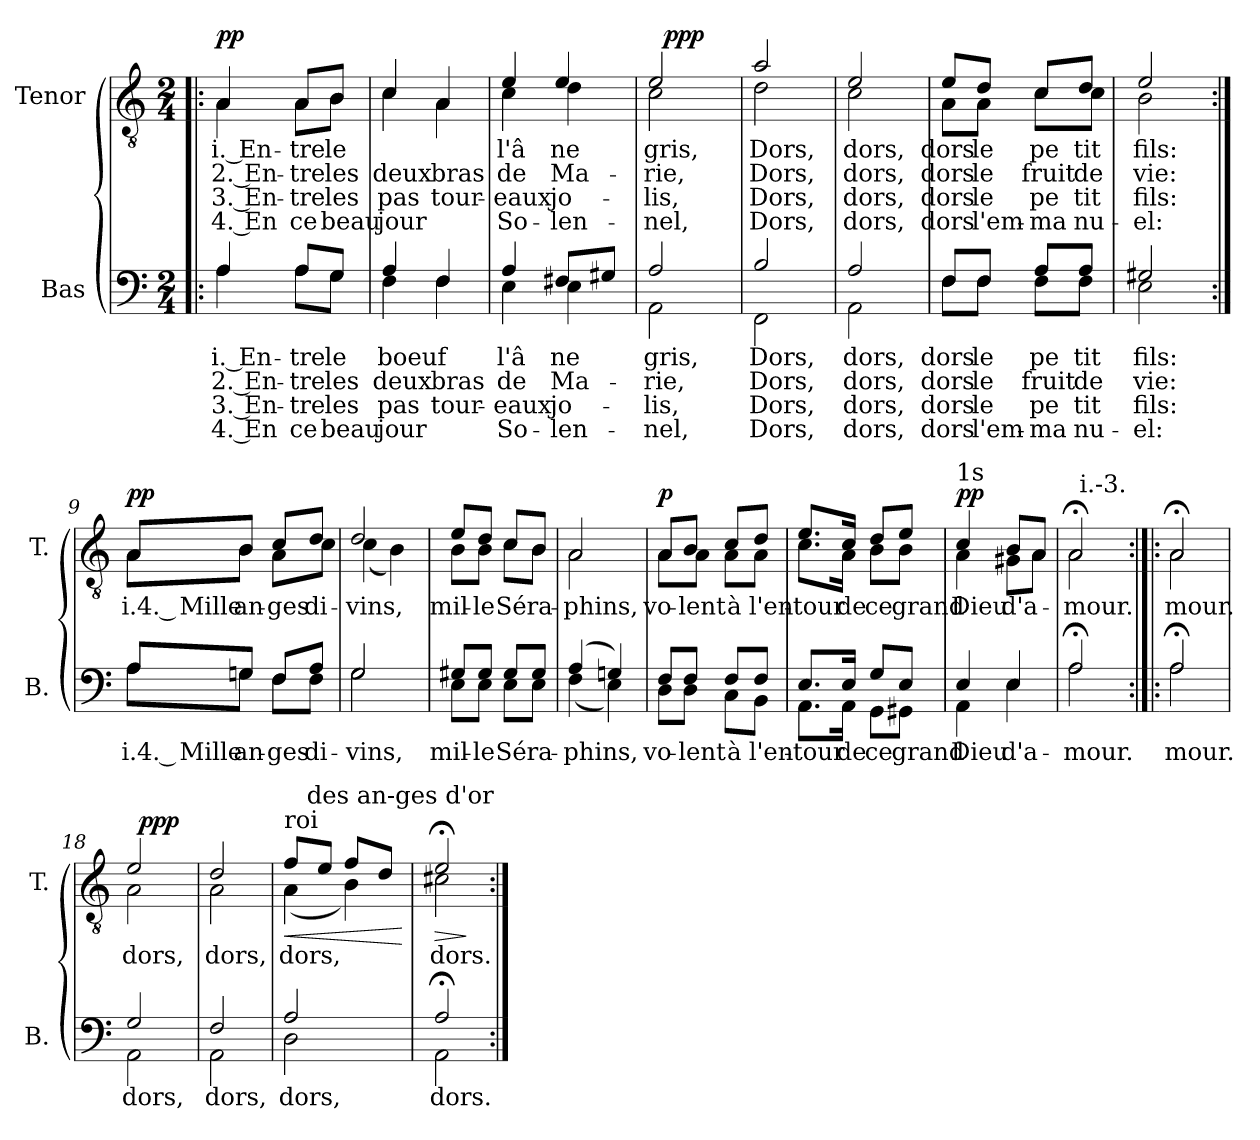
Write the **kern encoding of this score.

**kern	**text	**text	**text	**text	**kern	**text	**text	**text	**text	**dynam
*part2	*part2	*part2	*part2	*part2	*part1	*part1	*part1	*part1	*part1	*part1
*staff2	*staff2	*staff2	*staff2	*staff2	*staff1	*staff1	*staff1	*staff1	*staff1	*staff1
*I"Bas	*	*	*	*	*I"Tenor	*	*	*	*	*
*I'B.	*	*	*	*	*I'T.	*	*	*	*	*
*clefF4	*	*	*	*	*clefGv2	*	*	*	*	*
*k[]	*	*	*	*	*k[]	*	*	*	*	*
*C:	*	*	*	*	*C:	*	*	*	*	*
*M2/4	*	*	*	*	*M2/4	*	*	*	*	*
=1!|:	=1!|:	=1!|:	=1!|:	=1!|:	=1!|:	=1!|:	=1!|:	=1!|:	=1!|:	=1!|:
!	!LO:LY:a:rj	!LO:LY:a:rj	!LO:LY:a:rj	!LO:LY:a:rj	!	!LO:LY:b:rj	!LO:LY:b:rj	!LO:LY:b:rj	!LO:LY:b:rj	!LO:DY:a
*^	*	*	*	*	*^	*	*	*	*	*
4A/	4A\	i. En-	2. En-	3. En-	4. En	4A/	4A\	i. En-	2. En-	3. En-	4. En	pp
!	!	!LO:LY:a	!LO:LY:a	!LO:LY:a	!LO:LY:a	!	!	!LO:LY:b	!LO:LY:b	!LO:LY:b	!LO:LY:b	!
8A/L	8A\L	-tre	-tre	-tre	ce	8A/L	8A\L	-tre	-tre	-tre	ce	.
!	!	!LO:LY:a	!LO:LY:a	!LO:LY:a	!LO:LY:a	!	!	!LO:LY:b	!LO:LY:b	!LO:LY:b	!LO:LY:b	!
8G/J	8G\J	le	les	les	beau	8B/J	8B\J	le	les	les	beau	.
=2	=2	=2	=2	=2	=2	=2	=2	=2	=2	=2	=2	=2
!	!	!LO:LY:a	!LO:LY:a	!LO:LY:a	!LO:LY:a	!	!	!	!LO:LY:b	!LO:LY:b	!LO:LY:b	!
4A/	4F\	boeuf	deux	pas	jour	4c/	4c\	.	deux	pas	jour	.
!	!	!	!LO:LY:a	!LO:LY:a	!	!	!	!	!LO:LY:b	!LO:LY:b	!	!
4F/	4F\	.	bras	tour-	.	4A/	4A\	.	bras	tour-	.	.
=3	=3	=3	=3	=3	=3	=3	=3	=3	=3	=3	=3	=3
!	!	!LO:LY:a	!LO:LY:a	!LO:LY:a	!LO:LY:a	!	!	!LO:LY:b	!LO:LY:b	!LO:LY:b	!LO:LY:b	!
4A/	4E\	l'â	de	-eaux	So-	4e/	4c\	l'â	de	-eaux	So-	.
!	!	!LO:LY:a	!LO:LY:a	!LO:LY:a	!LO:LY:a	!	!	!LO:LY:b	!LO:LY:b	!LO:LY:b	!LO:LY:b	!
8F#X/L	4E\	ne	Ma-	jo-	-len-	4e/	4d\	ne	Ma-	jo-	-len-	.
8G#X/J	.	.	.	.	.	.	.	.	.	.	.	.
*	*	*	*	*	*	*v	*v	*	*	*	*	*
=4	=4	=4	=4	=4	=4	=4	=4	=4	=4	=4	=4
!	!	!LO:LY:a	!LO:LY:a	!LO:LY:a	!LO:LY:a	!	!LO:LY:b	!LO:LY:b	!LO:LY:b	!LO:LY:b	!
*	*	*	*	*	*	*^	*	*	*	*	*
*	*	*	*	*	*	*	*^	*	*	*	*	*
2A/	2AA\	gris,	-rie,	-lis,	-nel,	2e/	2c\	32ryy	gris,	-rie,	-lis,	-nel,	.
!	!	!	!	!	!	!	!	!	!	!	!	!	!LO:DY:a
.	.	.	.	.	.	.	.	4...ryy	.	.	.	.	ppp
=5	=5	=5	=5	=5	=5	=5	=5	=5	=5	=5	=5	=5	=5
!	!	!LO:LY:a	!LO:LY:a	!LO:LY:a	!LO:LY:a	!	!	!	!LO:LY:b	!LO:LY:b	!LO:LY:b	!LO:LY:b	!
*	*	*	*	*	*	*	*v	*v	*	*	*	*	*
2B/	2FF\	Dors,	Dors,	Dors,	Dors,	2a/	2d\	Dors,	Dors,	Dors,	Dors,	.
=6	=6	=6	=6	=6	=6	=6	=6	=6	=6	=6	=6	=6
!	!	!LO:LY:a	!LO:LY:a	!LO:LY:a	!LO:LY:a	!	!	!LO:LY:b	!LO:LY:b	!LO:LY:b	!LO:LY:b	!
2A/	2AA\	dors,	dors,	dors,	dors,	2e/	2c\	dors,	dors,	dors,	dors,	.
=7	=7	=7	=7	=7	=7	=7	=7	=7	=7	=7	=7	=7
!	!	!LO:LY:a	!LO:LY:a	!LO:LY:a	!LO:LY:a	!	!	!LO:LY:b	!LO:LY:b	!LO:LY:b	!LO:LY:b	!
8F/L	8F\L	dors	dors	dors	dors	8e/L	8A\L	dors	dors	dors	dors	.
!	!	!LO:LY:a	!LO:LY:a	!LO:LY:a	!LO:LY:a	!	!	!LO:LY:b	!LO:LY:b	!LO:LY:b	!LO:LY:b	!
8F/J	8F\J	le	le	le	l'em-	8d/J	8A\J	le	le	le	l'em-	.
!	!	!LO:LY:a	!LO:LY:a	!LO:LY:a	!LO:LY:a	!	!	!LO:LY:b	!LO:LY:b	!LO:LY:b	!LO:LY:b	!
8A/L	8F\L	pe	fruit	pe	-ma	8c/L	8c\L	pe	fruit	pe	-ma	.
!	!	!LO:LY:a	!LO:LY:a	!LO:LY:a	!LO:LY:a	!	!	!LO:LY:b	!LO:LY:b	!LO:LY:b	!LO:LY:b	!
8A/J	8F\J	tit	de	tit	nu-	8d/J	8c\J	tit	de	tit	nu-	.
=8	=8	=8	=8	=8	=8	=8	=8	=8	=8	=8	=8	=8
!	!	!LO:LY:a	!LO:LY:a	!LO:LY:a	!LO:LY:a	!	!	!LO:LY:b	!LO:LY:b	!LO:LY:b	!LO:LY:b	!
2G#X/	2E\	fils:	vie:	fils:	-el:	2e/	2B\	fils:	vie:	fils:	-el:	.
!!LO:LB:g=z	!!
=9:|!	=9:|!	=9:|!	=9:|!	=9:|!	=9:|!	=9:|!	=9:|!	=9:|!	=9:|!	=9:|!	=9:|!	=9:|!
!	!	!LO:LY:a:rj	!	!	!	!	!	!LO:LY:b:rj	!	!	!	!LO:DY:a
8A/L	8A\L	i.­4. Mille	.	.	.	8A/L	8A\L	i.­4. Mille	.	.	.	pp
!	!	!LO:LY:a	!	!	!	!	!	!LO:LY:b	!	!	!	!
8Gn/J	8G\J	an-	.	.	.	8B/J	8B\J	an-	.	.	.	.
!	!	!LO:LY:a:rj	!	!	!	!	!	!LO:LY:b:rj	!	!	!	!
8F/L	8F\L	-ges	.	.	.	8c/L	8A\L	-ges	.	.	.	.
!	!	!LO:LY:a	!	!	!	!	!	!LO:LY:b	!	!	!	!
8A/J	8F\J	di-	.	.	.	8d/J	8c\J	di-	.	.	.	.
=10	=10	=10	=10	=10	=10	=10	=10	=10	=10	=10	=10	=10
!	!	!LO:LY:a	!	!	!	!	!	!LO:LY:b	!	!	!	!
2G/	2G\	-vins,	.	.	.	2d/	(<4c\	-vins,	.	.	.	.
.	.	.	.	.	.	.	4B\)	.	.	.	.	.
=11	=11	=11	=11	=11	=11	=11	=11	=11	=11	=11	=11	=11
!	!	!LO:LY:a	!	!	!	!	!	!LO:LY:b	!	!	!	!
8G#X/L	8E\L	mil-	.	.	.	8e/L	8B\L	mil-	.	.	.	.
!	!	!LO:LY:a:rj	!	!	!	!	!	!LO:LY:b:rj	!	!	!	!
8G#/J	8E\J	-le	.	.	.	8d/J	8B\J	-le	.	.	.	.
!	!	!LO:LY:a	!	!	!	!	!	!LO:LY:b	!	!	!	!
8G#/L	8E\L	Sé	.	.	.	8c/L	8c\L	Sé	.	.	.	.
!	!	!LO:LY:a	!	!	!	!	!	!LO:LY:b	!	!	!	!
8G#/J	8E\J	ra-	.	.	.	8B/J	8B\J	ra-	.	.	.	.
=12	=12	=12	=12	=12	=12	=12	=12	=12	=12	=12	=12	=12
!	!	!LO:LY:a	!	!	!	!	!	!LO:LY:b	!	!	!	!
(4A/	(<4F\	-phins,	.	.	.	2A/	2A\	-phins,	.	.	.	.
4Gn/)	4E\)	.	.	.	.	.	.	.	.	.	.	.
=13	=13	=13	=13	=13	=13	=13	=13	=13	=13	=13	=13	=13
!	!	!LO:LY:a	!	!	!	!	!	!LO:LY:b	!	!	!	!LO:DY:a
8F/L	8D\L	vo-	.	.	.	8A/L	8A\L	vo-	.	.	.	p
!	!	!LO:LY:a	!	!	!	!	!	!LO:LY:b	!	!	!	!
8F/J	8D\J	-lent	.	.	.	8B/J	8A\J	-lent	.	.	.	.
!	!	!LO:LY:a	!	!	!	!	!	!LO:LY:b	!	!	!	!
8F/L	8C\L	à	.	.	.	8c/L	8A\L	à	.	.	.	.
!	!	!LO:LY:a	!	!	!	!	!	!LO:LY:b	!	!	!	!
8F/J	8BB\J	l'en-	.	.	.	8d/J	8A\J	l'en-	.	.	.	.
=14	=14	=14	=14	=14	=14	=14	=14	=14	=14	=14	=14	=14
!	!	!LO:LY:a:rj	!	!	!	!	!	!LO:LY:b:rj	!	!	!	!
8.E/L	8.AA\L	-tour	.	.	.	8.e/L	8.c\L	-tour	.	.	.	.
!	!	!LO:LY:a	!	!	!	!	!	!LO:LY:b	!	!	!	!
16E/Jk	16AA\Jk	de	.	.	.	16c/Jk	16A\Jk	de	.	.	.	.
!	!	!LO:LY:a	!	!	!	!	!	!LO:LY:b	!	!	!	!
8G/L	8GG\L	ce	.	.	.	8d/L	8B\L	ce	.	.	.	.
!	!	!LO:LY:a	!	!	!	!	!	!LO:LY:b	!	!	!	!
8E/J	8GG#X\J	grand	.	.	.	8e/J	8B\J	grand	.	.	.	.
!!LO:LB:g=z	!!
=15	=15	=15	=15	=15	=15	=15	=15	=15	=15	=15	=15	=15
!	!	!	!	!	!	!LO:TX:a:t=1s	!	!	!	!	!	!
!	!	!LO:LY:a	!	!	!	!	!	!LO:LY:b	!	!	!	!LO:DY:a
4E/	4AA\	Dieu	.	.	.	4c/	4A\	Dieu	.	.	.	pp
!	!	!LO:LY:a	!	!	!	!	!	!LO:LY:b	!	!	!	!
4E/	4E\	d'a-	.	.	.	8B/L	8G#X\L	d'a-	.	.	.	.
.	.	.	.	.	.	8A/J	8A\J	.	.	.	.	.
=16	=16	=16	=16	=16	=16	=16	=16	=16	=16	=16	=16	=16
!	!	!LO:LY:a	!	!	!	!	!	!LO:LY:b	!	!	!	!
*	*	*	*	*	*	*	*^	*	*	*	*	*
2A;</	2A\	-mour.	.	.	.	2A;</	2A\	32ryy	-mour.	.	.	.	.
!	!	!	!	!	!	!	!	!LO:TX:a:t=i.-3.	!	!	!	!	!
.	.	.	.	.	.	.	.	4...ryy	.	.	.	.	.
=17:|!|:	=17:|!|:	=17:|!|:	=17:|!|:	=17:|!|:	=17:|!|:	=17:|!|:	=17:|!|:	=17:|!|:	=17:|!|:	=17:|!|:	=17:|!|:	=17:|!|:	=17:|!|:
!	!	!LO:LY:a	!	!	!	!	!	!	!LO:LY:b	!	!	!	!
*	*	*	*	*	*	*	*v	*v	*	*	*	*	*
2A;</	2A\	mour.	.	.	.	2A;</	2A\	mour.	.	.	.	.
=18	=18	=18	=18	=18	=18	=18	=18	=18	=18	=18	=18	=18
!	!	!LO:LY:a	!	!	!	!	!	!LO:LY:b	!	!	!	!
*	*	*	*	*	*	*	*^	*	*	*	*	*
2G/	2AA\	dors,	.	.	.	2e/	2A\	32ryy	dors,	.	.	.	.
!	!	!	!	!	!	!	!	!	!	!	!	!	!LO:DY:a
.	.	.	.	.	.	.	.	4...ryy	.	.	.	.	ppp
=19	=19	=19	=19	=19	=19	=19	=19	=19	=19	=19	=19	=19	=19
!	!	!LO:LY:a	!	!	!	!	!	!	!LO:LY:b	!	!	!	!
*	*	*	*	*	*	*	*v	*v	*	*	*	*	*
2F/	2AA\	dors,	.	.	.	2d/	2A\	dors,	.	.	.	.
=20	=20	=20	=20	=20	=20	=20	=20	=20	=20	=20	=20	=20
!	!	!	!	!	!	!LO:TX:a:t=roi	!	!	!	!	!	!
!	!	!LO:LY:a	!	!	!	!	!	!LO:LY:b	!	!	!	!LO:HP:b
*	*	*	*	*	*	*	*^	*	*	*	*	*
2A/	2D\	dors,	.	.	.	8f/L	(<4A\	16.ryy	dors,	.	.	.	<
!	!	!	!	!	!	!	!	!LO:TX:a:t=des an-ges d'or	!	!	!	!	!
.	.	.	.	.	.	.	.	4ryy	.	.	.	.	.
.	.	.	.	.	.	8e/J	.	.	.	.	.	.	.
.	.	.	.	.	.	8f/L	4B\)	.	.	.	.	.	.
.	.	.	.	.	.	.	.	8ryy	.	.	.	.	.
.	.	.	.	.	.	8d/J	.	.	.	.	.	.	.
.	.	.	.	.	.	.	.	32ryy	.	.	.	.	.
*v	*v	*	*	*	*	*	*	*	*	*	*	*	*
.	.	.	.	.	.	.	.	.	.	.	.	[
=21	=21	=21	=21	=21	=21	=21	=21	=21	=21	=21	=21	=21
!	!LO:LY:a	!	!	!	!	!	!	!LO:LY:b	!	!	!	!LO:HP:b
*^	*	*	*	*	*	*v	*v	*	*	*	*	*
2A;</	2AA\	dors.	.	.	.	2e;</	2c#X\	dors.	.	.	.	>
*v	*v	*	*	*	*	*	*	*	*	*	*	*
*	*	*	*	*	*v	*v	*	*	*	*	*
.	.	.	.	.	.	.	.	.	.	]
=:|!	=:|!	=:|!	=:|!	=:|!	=:|!	=:|!	=:|!	=:|!	=:|!	=:|!
*-	*-	*-	*-	*-	*-	*-	*-	*-	*-	*-
